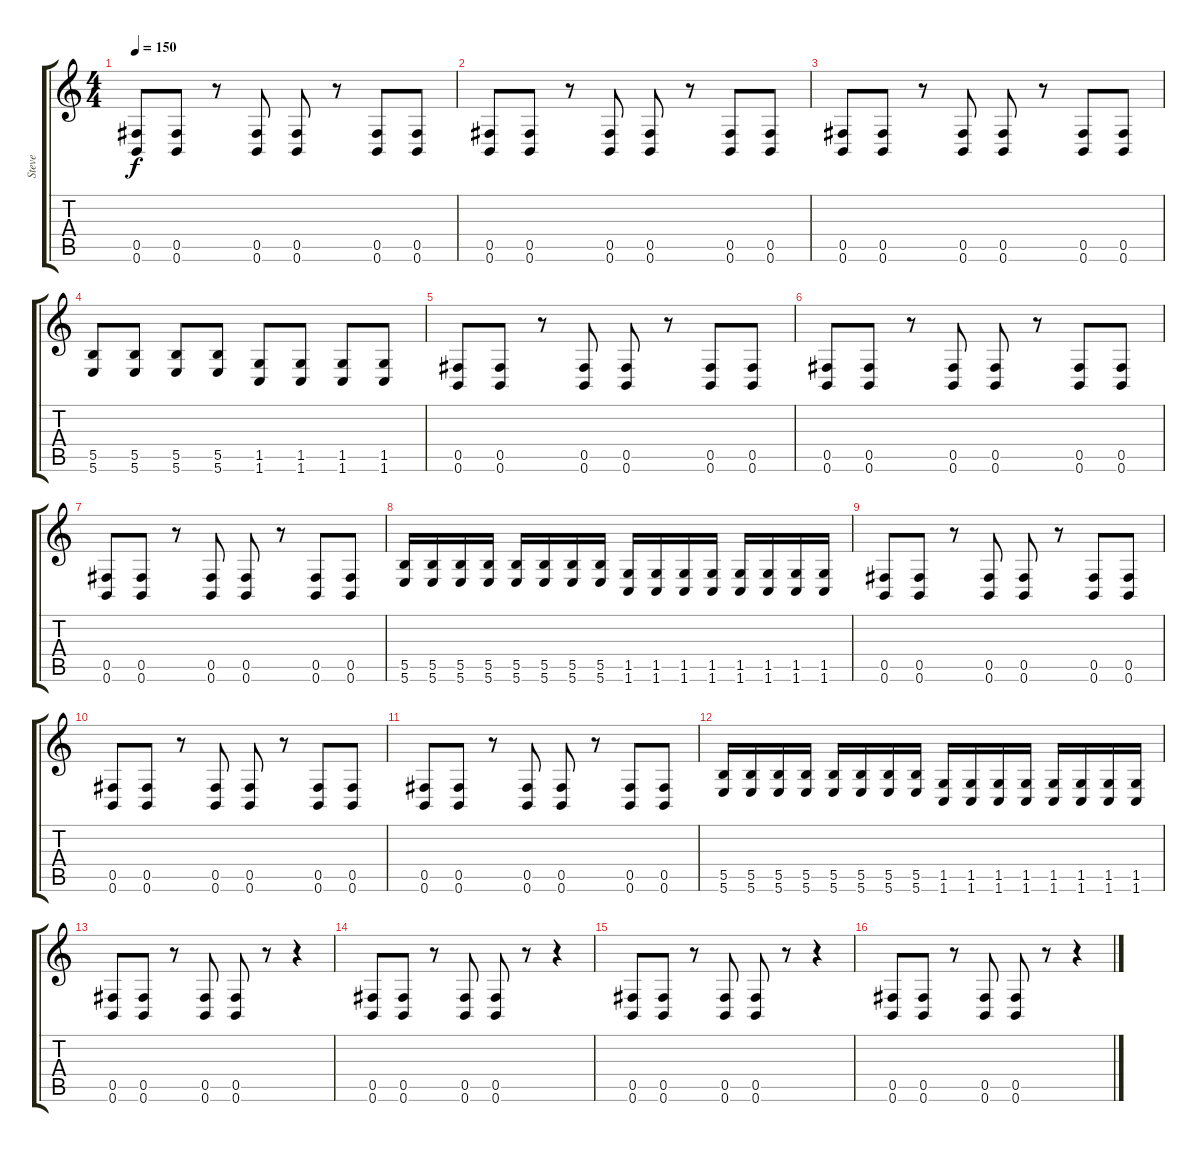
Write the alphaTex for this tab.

\track ("Steve" "Steve") {instrument distortionguitar}
\staff {score tabs}
\tuning (Db4 Ab3 E3 B2 Gb2 B1) {hide}
\ts (4 4)
\tempo 150
\clef g2
\ks c
(0.5 0.6).8{dy f} (0.5 0.6).8 r.8 (0.5 0.6).8 (0.5 0.6).8 r.8 (0.5 0.6).8 (0.5 0.6).8 |
(0.5 0.6).8 (0.5 0.6).8 r.8 (0.5 0.6).8 (0.5 0.6).8 r.8 (0.5 0.6).8 (0.5 0.6).8 |
(0.5 0.6).8 (0.5 0.6).8 r.8 (0.5 0.6).8 (0.5 0.6).8 r.8 (0.5 0.6).8 (0.5 0.6).8 |
(5.5 5.6).8 (5.5 5.6).8 (5.5 5.6).8 (5.5 5.6).8 (1.5 1.6).8 (1.5 1.6).8 (1.5 1.6).8 (1.5 1.6).8 |
(0.5 0.6).8 (0.5 0.6).8 r.8 (0.5 0.6).8 (0.5 0.6).8 r.8 (0.5 0.6).8 (0.5 0.6).8 |
(0.5 0.6).8 (0.5 0.6).8 r.8 (0.5 0.6).8 (0.5 0.6).8 r.8 (0.5 0.6).8 (0.5 0.6).8 |
(0.5 0.6).8 (0.5 0.6).8 r.8 (0.5 0.6).8 (0.5 0.6).8 r.8 (0.5 0.6).8 (0.5 0.6).8 |
(5.5 5.6).16 (5.5 5.6).16 (5.5 5.6).16 (5.5 5.6).16 (5.5 5.6).16 (5.5 5.6).16 (5.5 5.6).16 (5.5 5.6).16 (1.5 1.6).16 (1.5 1.6).16 (1.5 1.6).16 (1.5 1.6).16 (1.5 1.6).16 (1.5 1.6).16 (1.5 1.6).16 (1.5 1.6).16 |
(0.5 0.6).8 (0.5 0.6).8 r.8 (0.5 0.6).8 (0.5 0.6).8 r.8 (0.5 0.6).8 (0.5 0.6).8 |
(0.5 0.6).8 (0.5 0.6).8 r.8 (0.5 0.6).8 (0.5 0.6).8 r.8 (0.5 0.6).8 (0.5 0.6).8 |
(0.5 0.6).8 (0.5 0.6).8 r.8 (0.5 0.6).8 (0.5 0.6).8 r.8 (0.5 0.6).8 (0.5 0.6).8 |
(5.5 5.6).16 (5.5 5.6).16 (5.5 5.6).16 (5.5 5.6).16 (5.5 5.6).16 (5.5 5.6).16 (5.5 5.6).16 (5.5 5.6).16 (1.5 1.6).16 (1.5 1.6).16 (1.5 1.6).16 (1.5 1.6).16 (1.5 1.6).16 (1.5 1.6).16 (1.5 1.6).16 (1.5 1.6).16 |
(0.5 0.6).8 (0.5 0.6).8 r.8 (0.5 0.6).8 (0.5 0.6).8 r.8 r.4 |
(0.5 0.6).8 (0.5 0.6).8 r.8 (0.5 0.6).8 (0.5 0.6).8 r.8 r.4 |
(0.5 0.6).8 (0.5 0.6).8 r.8 (0.5 0.6).8 (0.5 0.6).8 r.8 r.4 |
(0.5 0.6).8 (0.5 0.6).8 r.8 (0.5 0.6).8 (0.5 0.6).8 r.8 r.4
